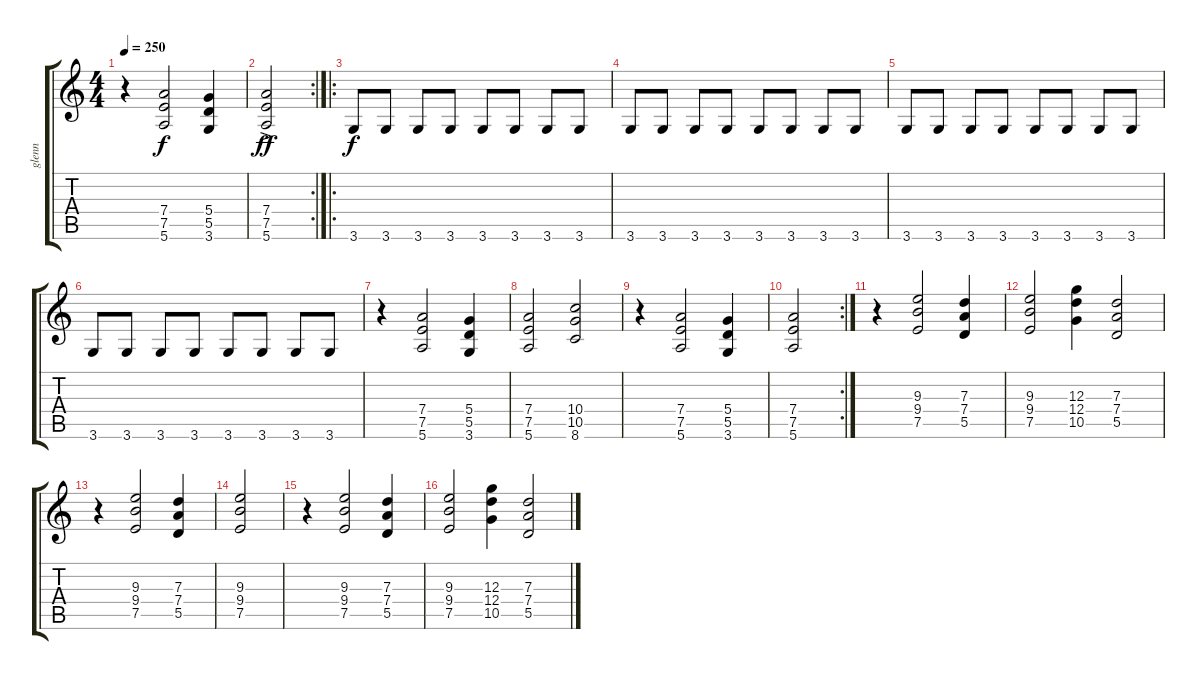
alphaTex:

\track ("glenn" "glenn") {instrument overdrivenguitar}
\staff {score tabs}
\tuning (E4 B3 G3 D3 A2 E2) {hide}
\ts (4 4)
\tempo 250
\clef g2
\ks c
r.4{dy f} (7.4 7.5 5.6).2 (5.4 5.5 3.6).4 |
\rc 2
(7.4{ac} 7.5 5.6).2{dy ff} |
\ro
3.6.8{dy f} 3.6.8 3.6.8 3.6.8 3.6.8 3.6.8 3.6.8 3.6.8 |
3.6.8 3.6.8 3.6.8 3.6.8 3.6.8 3.6.8 3.6.8 3.6.8 |
3.6.8 3.6.8 3.6.8 3.6.8 3.6.8 3.6.8 3.6.8 3.6.8 |
3.6.8 3.6.8 3.6.8 3.6.8 3.6.8 3.6.8 3.6.8 3.6.8 |
r.4 (7.4 7.5 5.6).2 (5.4 5.5 3.6).4 |
(7.4 7.5 5.6).2 (10.4 10.5 8.6).2 |
r.4 (7.4 7.5 5.6).2 (5.4 5.5 3.6).4 |
\rc 2
(7.4 7.5 5.6).2 |
r.4 (9.3 9.4 7.5).2 (7.3 7.4 5.5).4 |
(9.3 9.4 7.5).2 (12.3 12.4 10.5).4 (7.3 7.4 5.5).2 |
r.4 (9.3 9.4 7.5).2 (7.3 7.4 5.5).4 |
(9.3 9.4 7.5).2 |
r.4 (9.3 9.4 7.5).2 (7.3 7.4 5.5).4 |
(9.3 9.4 7.5).2 (12.3 12.4 10.5).4 (7.3 7.4 5.5).2
